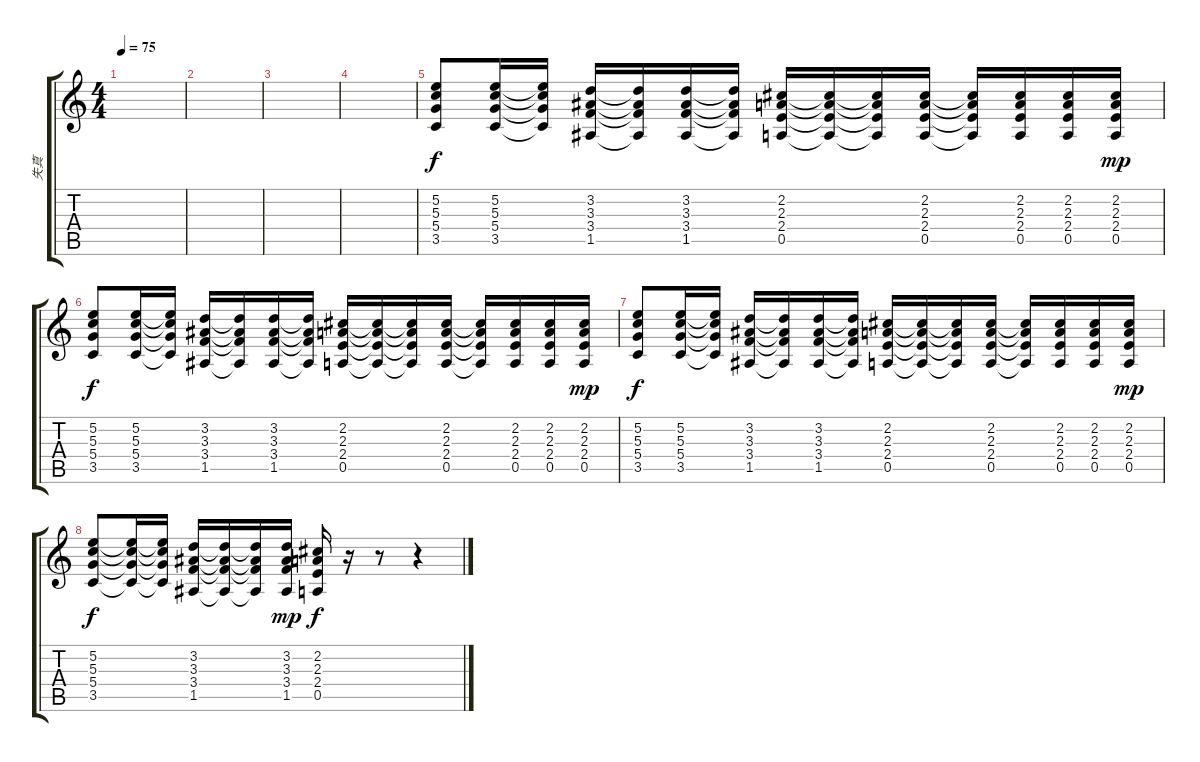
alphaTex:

\track ("失真" "失真") {instrument distortionguitar}
\staff {score tabs}
\tuning (E4 B3 G3 D3 A2 E2) {hide}
\ts (4 4)
\tempo 75
\clef g2
\ks c
|
|
|
|
(5.2 5.3 5.4 3.5).8 (5.2 5.3 5.4 3.5).16 (5.2{t} 5.3{t} 5.4{t} 3.5{t}).16 (3.2 3.3 3.4 1.5).16 (3.2{t} 3.3{t} 3.4{t} 1.5{t}).16 (3.2 3.3 3.4 1.5).16 (3.2{t} 3.3{t} 3.4{t} 1.5{t}).16 (2.2 2.3 2.4 0.5).16 (2.2{t} 2.3{t} 2.4{t} 0.5{t}).16 (2.2{t} 2.3{t} 2.4{t} 0.5{t}).16 (2.2 2.3 2.4 0.5).16 (2.2{t} 2.3{t} 2.4{t} 0.5{t}).16 (2.2 2.3 2.4 0.5).16 (2.2 2.3 2.4 0.5).16 (2.2 2.3 2.4 0.5).16{dy mp} |
(5.2 5.3 5.4 3.5).8{dy f} (5.2 5.3 5.4 3.5).16 (5.2{t} 5.3{t} 5.4{t} 3.5{t}).16 (3.2 3.3 3.4 1.5).16 (3.2{t} 3.3{t} 3.4{t} 1.5{t}).16 (3.2 3.3 3.4 1.5).16 (3.2{t} 3.3{t} 3.4{t} 1.5{t}).16 (2.2 2.3 2.4 0.5).16 (2.2{t} 2.3{t} 2.4{t} 0.5{t}).16 (2.2{t} 2.3{t} 2.4{t} 0.5{t}).16 (2.2 2.3 2.4 0.5).16 (2.2{t} 2.3{t} 2.4{t} 0.5{t}).16 (2.2 2.3 2.4 0.5).16 (2.2 2.3 2.4 0.5).16 (2.2 2.3 2.4 0.5).16{dy mp} |
(5.2 5.3 5.4 3.5).8{dy f} (5.2 5.3 5.4 3.5).16 (5.2{t} 5.3{t} 5.4{t} 3.5{t}).16 (3.2 3.3 3.4 1.5).16 (3.2{t} 3.3{t} 3.4{t} 1.5{t}).16 (3.2 3.3 3.4 1.5).16 (3.2{t} 3.3{t} 3.4{t} 1.5{t}).16 (2.2 2.3 2.4 0.5).16 (2.2{t} 2.3{t} 2.4{t} 0.5{t}).16 (2.2{t} 2.3{t} 2.4{t} 0.5{t}).16 (2.2 2.3 2.4 0.5).16 (2.2{t} 2.3{t} 2.4{t} 0.5{t}).16 (2.2 2.3 2.4 0.5).16 (2.2 2.3 2.4 0.5).16 (2.2 2.3 2.4 0.5).16{dy mp} |
(5.2 5.3 5.4 3.5).8{dy f} (5.2{t} 5.3{t} 5.4{t} 3.5{t}).16 (5.2{t} 5.3{t} 5.4{t} 3.5{t}).16 (3.2 3.3 3.4 1.5).16 (3.2{t} 3.3{t} 3.4{t} 1.5{t}).16 (3.2{t} 3.3{t} 3.4{t} 1.5{t}).16 (3.2 3.3 3.4 1.5).16{dy mp} (2.2 2.3 2.4 0.5).16{dy f} r.16 r.8 r.4
